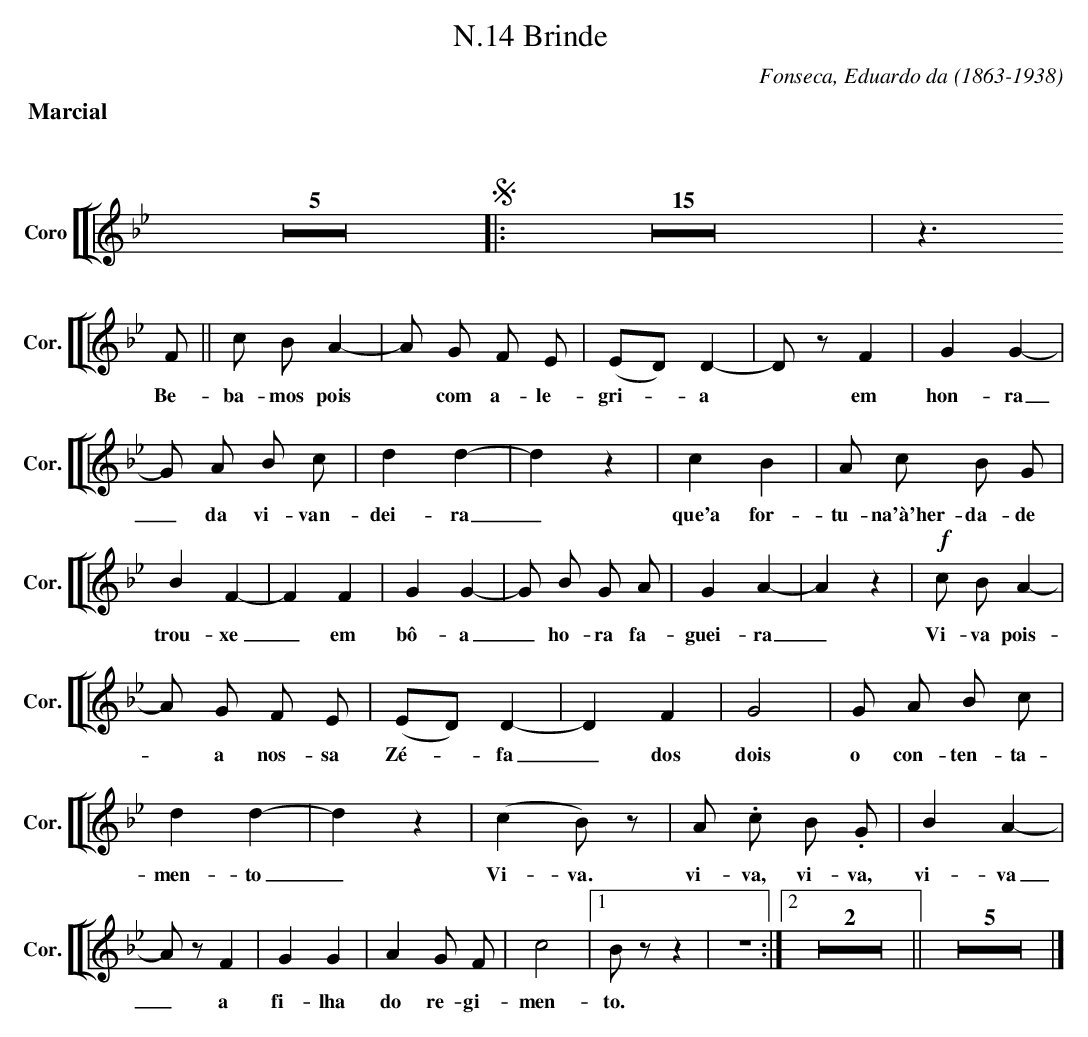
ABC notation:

X:1
T:N.14 Brinde
C:Fonseca, Eduardo da (1863-1938)
M:2/4
L:1/4
K:Bb
V: 13 clef=treble name="Coro" sname="Cor."
%%staves [[ 13 ]]
[Q:"Marcial"] Z5
   !segno! |: Z15 | z3/2
   F/ || c/ B/ A- | A/ G/ F/ E/ | (E/D/) D- | D/ z/ \
w: Be-ba-mos pois ~ com a-le-gri--a ~ em tbc
   F | GG- |G/ A/ B/ c/ | d d- | d z | \
w: em hon-ra_ da vi-van-dei-ra_
   cB | A/ c/ B/ G/ | BF- | FF | GG- | G/ B/ G/ A/ | G A-| Az | \
w: que'a for-tu-na'\`a'her-da-de trou-xe_em b\^o-a_ ho-ra fa-guei-ra_
   !f! c/ B/ A-|A/ G/ F/ E/ | (E/D/) D-| D F | G2 | G/ A/ B/ c/ | dd-|dz|\
w: Vi-va pois-~ a nos-sa Z\'e--fa_ dos dois o con-ten-ta-men-to_
   (cB/)z/ | A/ .c/ B/ .G/ | B A-|A/z/ \
w: Vi-va. vi-va, vi-va, vi-va_
   F|GG|AG/ F/ | c2 |[1 B/z/z | Z :|2 Z2 || Z5 |] \
w: a fi-lha do re-gi-men-to. |
